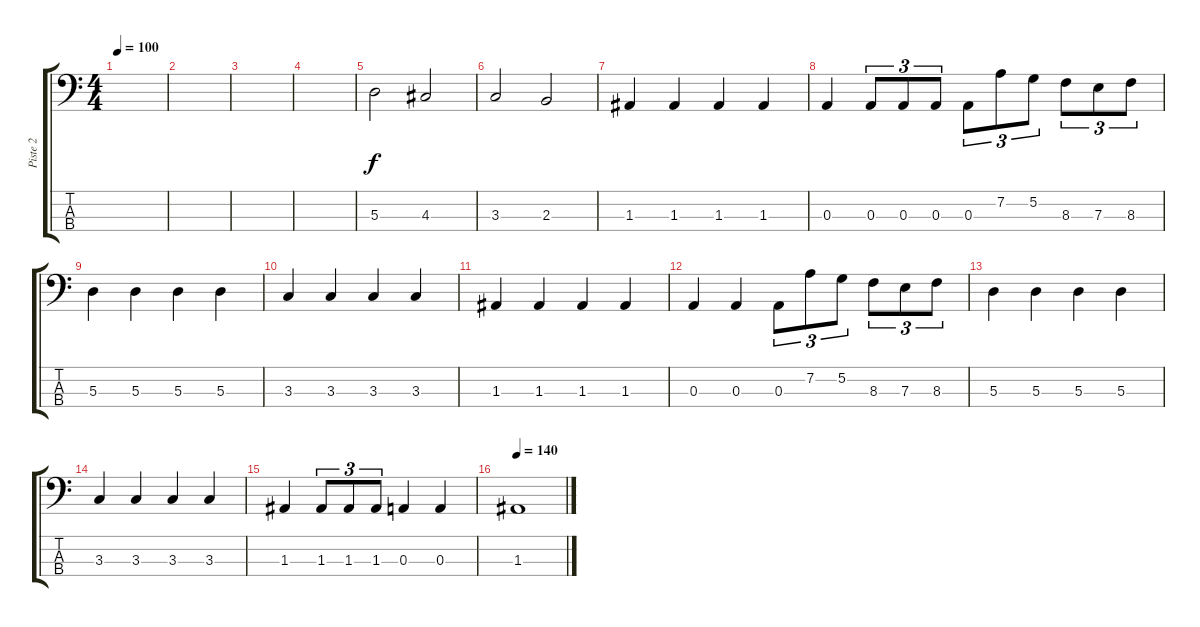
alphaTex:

\track ("Piste 2" "Piste 2") {instrument electricbassfinger}
\staff {score tabs}
\tuning (G2 D2 A1 E1) {hide}
\ts (4 4)
\tempo 100
\clef f4
\ks c
|
|
|
|
5.3.2 4.3.2 |
3.3.2 2.3.2 |
1.3.4 1.3.4 1.3.4 1.3.4 |
0.3.4 0.3.8{tu (3 2)} 0.3.8{tu (3 2)} 0.3.8{tu (3 2)} 0.3.8{tu (3 2)} 7.2.8{tu (3 2)} 5.2.8{tu (3 2)} 8.3.8{tu (3 2)} 7.3.8{tu (3 2)} 8.3.8{tu (3 2)} |
5.3.4 5.3.4 5.3.4 5.3.4 |
3.3.4 3.3.4 3.3.4 3.3.4 |
1.3.4 1.3.4 1.3.4 1.3.4 |
0.3.4 0.3.4 0.3.8{tu (3 2)} 7.2.8{tu (3 2)} 5.2.8{tu (3 2)} 8.3.8{tu (3 2)} 7.3.8{tu (3 2)} 8.3.8{tu (3 2)} |
5.3.4 5.3.4 5.3.4 5.3.4 |
3.3.4 3.3.4 3.3.4 3.3.4 |
1.3.4 1.3.8{tu (3 2)} 1.3.8{tu (3 2)} 1.3.8{tu (3 2)} 0.3.4 0.3.4 |
\tempo 140
1.3.1{volume 16}
